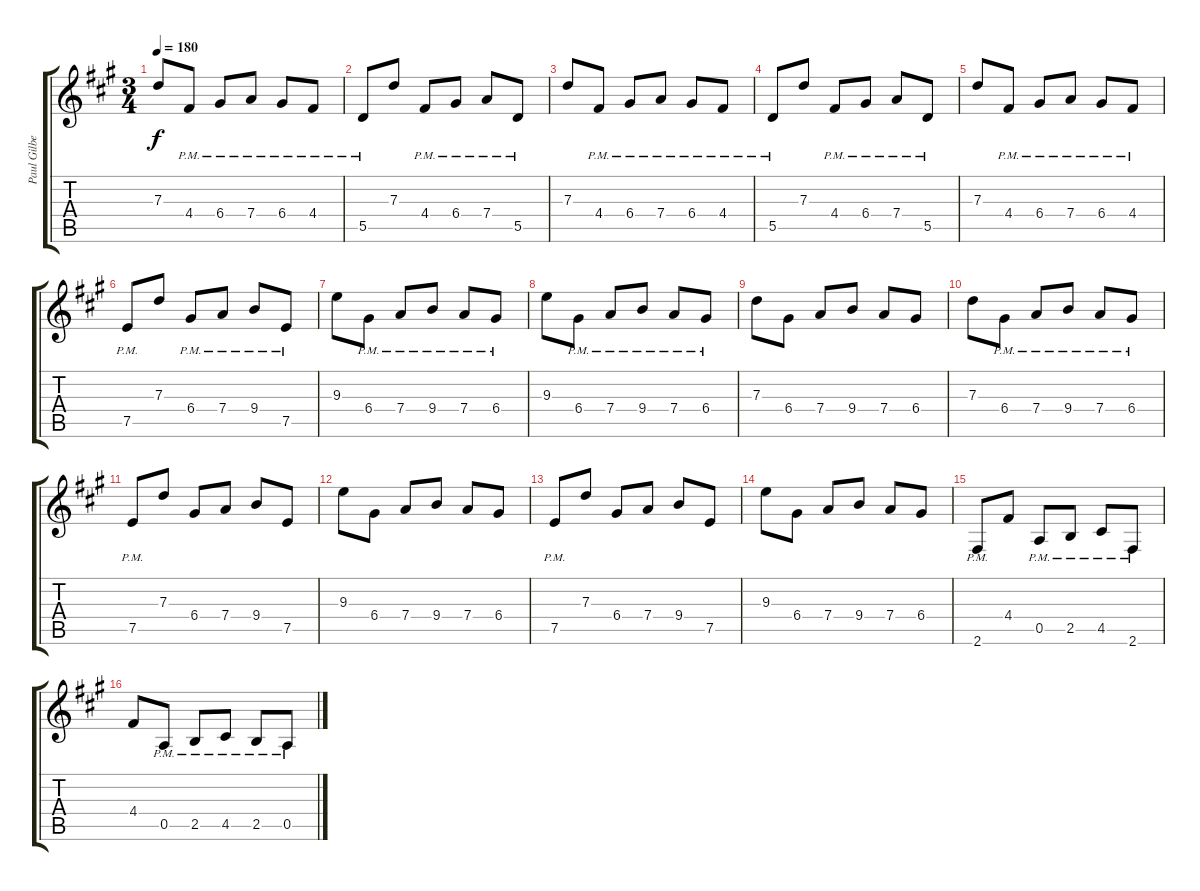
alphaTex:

\track ("Paul Gilbert" "Paul Gilbe") {instrument overdrivenguitar}
\staff {score tabs}
\tuning (E4 B3 G3 D3 A2 E2) {hide}
\ts (3 4)
\tempo 180
\clef g2
\ks a
7.3.8{dy f} 4.4{pm}.8 6.4{pm}.8 7.4{pm}.8 6.4{pm}.8 4.4{pm}.8 |
5.5{pm}.8 7.3.8 4.4{pm}.8 6.4{pm}.8 7.4{pm}.8 5.5{pm}.8 |
7.3.8 4.4{pm}.8 6.4{pm}.8 7.4{pm}.8 6.4{pm}.8 4.4{pm}.8 |
5.5{pm}.8 7.3.8 4.4{pm}.8 6.4{pm}.8 7.4{pm}.8 5.5{pm}.8 |
7.3.8 4.4{pm}.8 6.4{pm}.8 7.4{pm}.8 6.4{pm}.8 4.4{pm}.8 |
7.5{pm}.8 7.3.8 6.4{pm}.8 7.4{pm}.8 9.4{pm}.8 7.5{pm}.8 |
9.3.8 6.4{pm}.8 7.4{pm}.8 9.4{pm}.8 7.4{pm}.8 6.4{pm}.8 |
9.3.8 6.4{pm}.8 7.4{pm}.8 9.4{pm}.8 7.4{pm}.8 6.4{pm}.8 |
7.3.8 6.4.8 7.4.8 9.4.8 7.4.8 6.4.8 |
7.3.8 6.4{pm}.8 7.4{pm}.8 9.4{pm}.8 7.4{pm}.8 6.4{pm}.8 |
7.5{pm}.8 7.3.8 6.4.8 7.4.8 9.4.8 7.5.8 |
9.3.8 6.4.8 7.4.8 9.4.8 7.4.8 6.4.8 |
7.5{pm}.8 7.3.8 6.4.8 7.4.8 9.4.8 7.5.8 |
9.3.8 6.4.8 7.4.8 9.4.8 7.4.8 6.4.8 |
2.6{pm}.8 4.4.8 0.5{pm}.8 2.5{pm}.8 4.5{pm}.8 2.6{pm}.8 |
4.4.8 0.5{pm}.8 2.5{pm}.8 4.5{pm}.8 2.5{pm}.8 0.5{pm}.8
